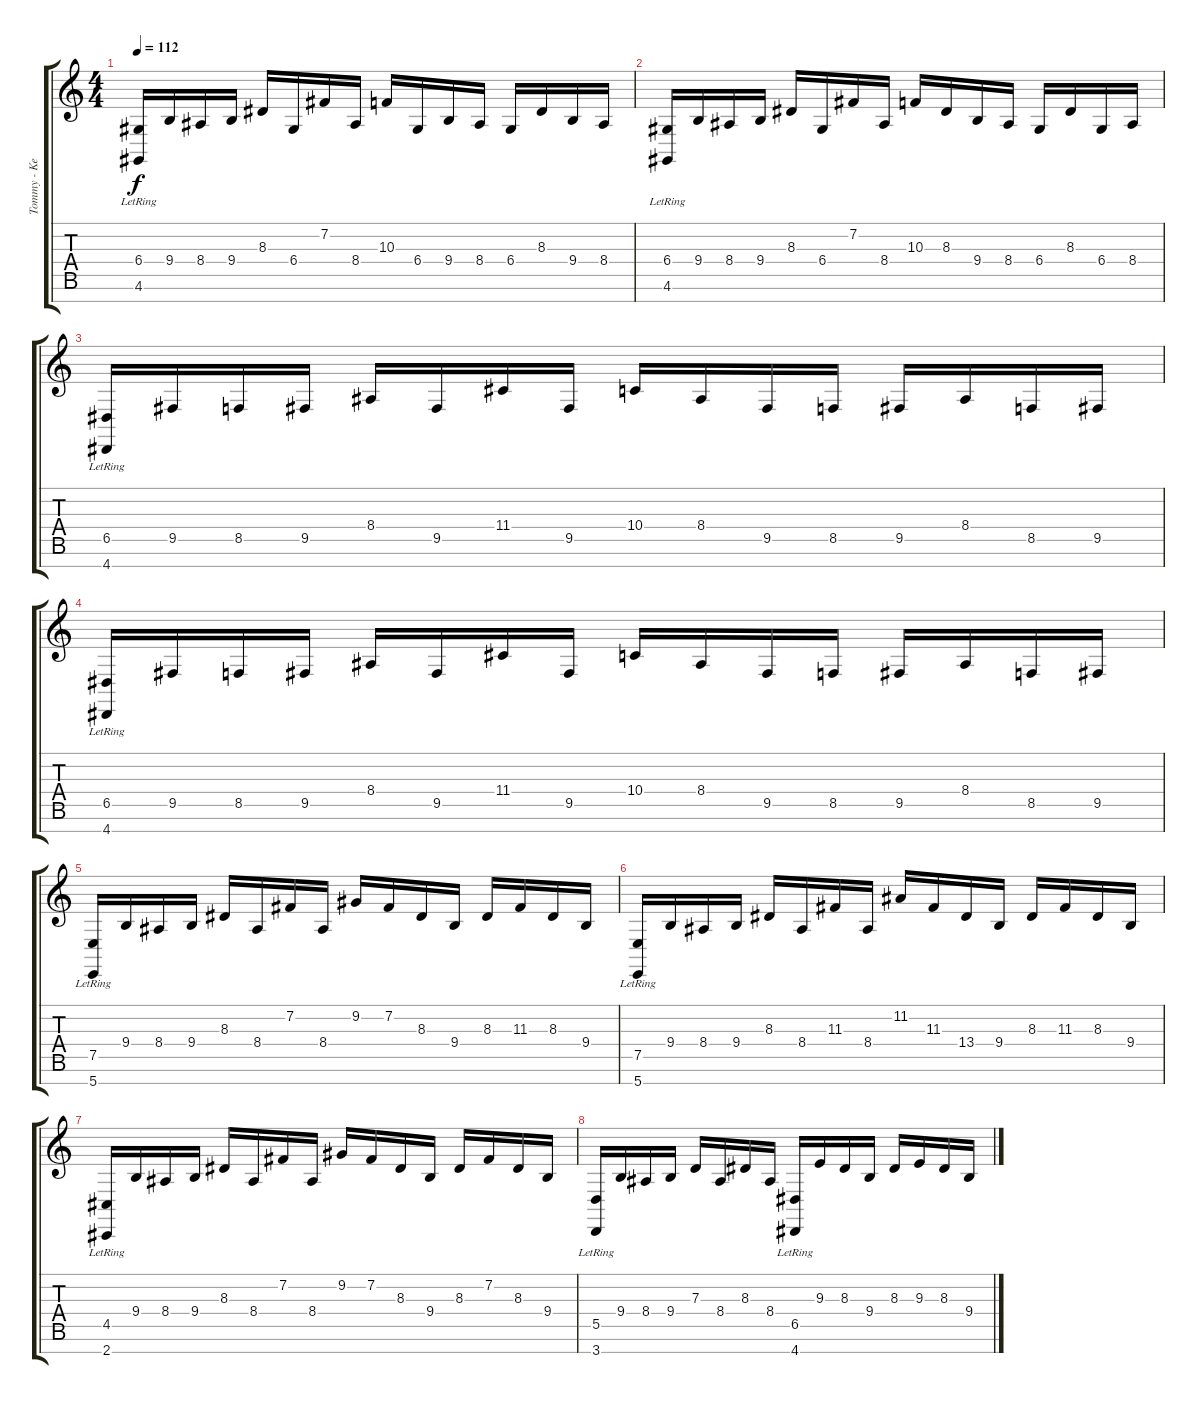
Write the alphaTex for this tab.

\track ("Tommy - Keyboard Piano" "Tommy - Ke") {instrument brightacousticpiano}
\staff {score tabs}
\tuning (E4 B3 G3 D3 A2 E2 B1) {hide}
\ts (4 4)
\tempo 112
\clef g2
\ks c
(6.4 4.6{lr}).16{dy f} 9.4.16 8.4.16 9.4.16 8.3.16 6.4.16 7.2.16 8.4.16 10.3.16 6.4.16 9.4.16 8.4.16 6.4.16 8.3.16 9.4.16 8.4.16 |
(6.4 4.6{lr}).16 9.4.16 8.4.16 9.4.16 8.3.16 6.4.16 7.2.16 8.4.16 10.3.16 8.3.16 9.4.16 8.4.16 6.4.16 8.3.16 6.4.16 8.4.16 |
(6.5 4.7{lr}).16 9.5.16 8.5.16 9.5.16 8.4.16 9.5.16 11.4.16 9.5.16 10.4.16 8.4.16 9.5.16 8.5.16 9.5.16 8.4.16 8.5.16 9.5.16 |
(6.5 4.7{lr}).16 9.5.16 8.5.16 9.5.16 8.4.16 9.5.16 11.4.16 9.5.16 10.4.16 8.4.16 9.5.16 8.5.16 9.5.16 8.4.16 8.5.16 9.5.16 |
(7.5 5.7{lr}).16 9.4.16 8.4.16 9.4.16 8.3.16 8.4.16 7.2.16 8.4.16 9.2.16 7.2.16 8.3.16 9.4.16 8.3.16 11.3.16 8.3.16 9.4.16 |
(7.5 5.7{lr}).16 9.4.16 8.4.16 9.4.16 8.3.16 8.4.16 11.3.16 8.4.16 11.2.16 11.3.16 13.4.16 9.4.16 8.3.16 11.3.16 8.3.16 9.4.16 |
(4.5 2.7{lr}).16 9.4.16 8.4.16 9.4.16 8.3.16 8.4.16 7.2.16 8.4.16 9.2.16 7.2.16 8.3.16 9.4.16 8.3.16 7.2.16 8.3.16 9.4.16 |
(5.5 3.7{lr}).16 9.4.16 8.4.16 9.4.16 7.3.16 8.4.16 8.3.16 8.4.16 (6.5 4.7{lr}).16 9.3.16 8.3.16 9.4.16 8.3.16 9.3.16 8.3.16 9.4.16
